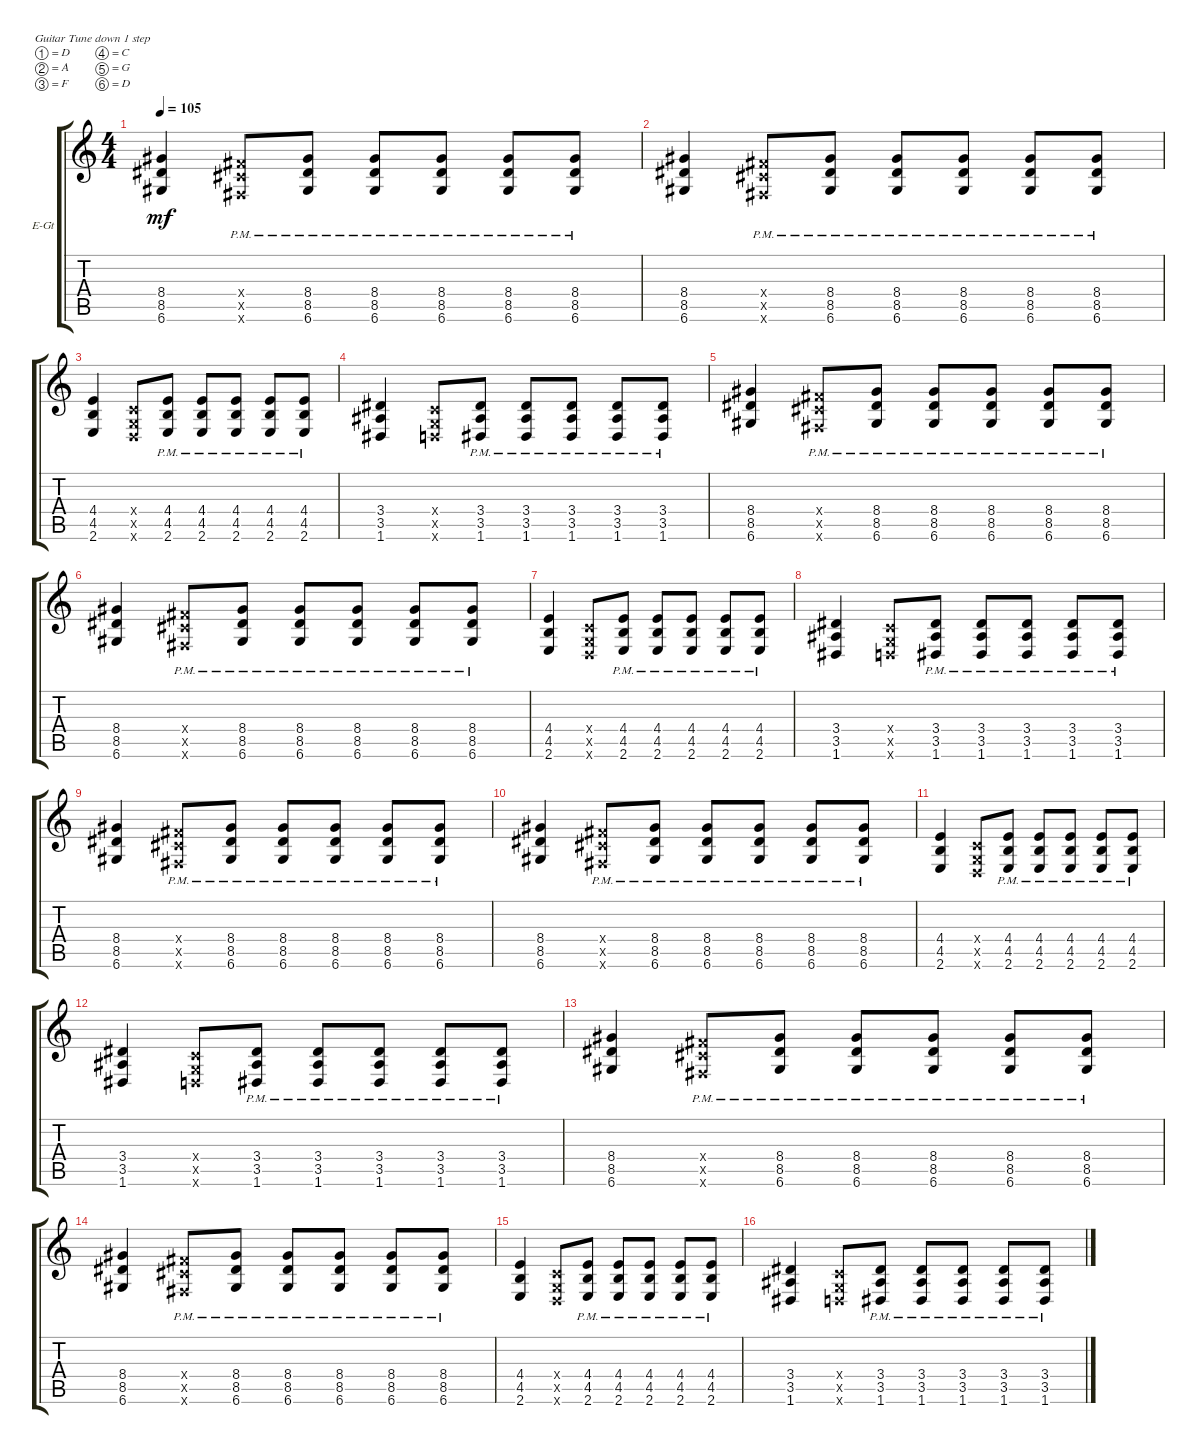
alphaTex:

\bracketExtendMode groupsimilarinstruments
\firstSystemTrackNameOrientation horizontal
\otherSystemsTrackNameOrientation horizontal
\track ("Electric Guitar" "E-Gt") {instrument distortionguitar}
\staff {score tabs}
\tuning (D4 A3 F3 C3 G2 D2)
\ts (4 4)
\tempo 105
\clef g2
\ks c
(8.4 8.5 6.6).4{dy mf} (6.4{x} 6.5{pm x} 4.6{x}).8 (8.4{pm} 8.5{pm} 6.6{pm}).8 (8.4{pm} 8.5{pm} 6.6{pm}).8 (8.4{pm} 8.5{pm} 6.6{pm}).8 (8.4{pm} 8.5{pm} 6.6{pm}).8 (8.4{pm} 8.5{pm} 6.6{pm}).8 |
(8.4 8.5 6.6).4 (6.4{x} 6.5{pm x} 4.6{x}).8 (8.4{pm} 8.5{pm} 6.6{pm}).8 (8.4{pm} 8.5{pm} 6.6{pm}).8 (8.4{pm} 8.5{pm} 6.6{pm}).8 (8.4{pm} 8.5{pm} 6.6{pm}).8 (8.4{pm} 8.5{pm} 6.6{pm}).8 |
(4.4 4.5 2.6).4 (0.4{x} 0.5{x} 0.6{x}).8 (4.4{pm} 4.5{pm} 2.6{pm}).8 (4.4{pm} 4.5{pm} 2.6{pm}).8 (4.4{pm} 4.5{pm} 2.6{pm}).8 (4.4{pm} 4.5{pm} 2.6{pm}).8 (4.4{pm} 4.5{pm} 2.6{pm}).8 |
(3.4 3.5 1.6).4 (0.4{x} 0.5{x} 0.6{x}).8 (3.4{pm} 3.5{pm} 1.6{pm}).8 (3.4{pm} 3.5{pm} 1.6{pm}).8 (3.4{pm} 3.5{pm} 1.6{pm}).8 (3.4{pm} 3.5{pm} 1.6{pm}).8 (3.4{pm} 3.5{pm} 1.6{pm}).8 |
(8.4 8.5 6.6).4 (6.4{x} 6.5{pm x} 4.6{x}).8 (8.4{pm} 8.5{pm} 6.6{pm}).8 (8.4{pm} 8.5{pm} 6.6{pm}).8 (8.4{pm} 8.5{pm} 6.6{pm}).8 (8.4{pm} 8.5{pm} 6.6{pm}).8 (8.4{pm} 8.5{pm} 6.6{pm}).8 |
(8.4 8.5 6.6).4 (6.4{x} 6.5{pm x} 4.6{x}).8 (8.4{pm} 8.5{pm} 6.6{pm}).8 (8.4{pm} 8.5{pm} 6.6{pm}).8 (8.4{pm} 8.5{pm} 6.6{pm}).8 (8.4{pm} 8.5{pm} 6.6{pm}).8 (8.4{pm} 8.5{pm} 6.6{pm}).8 |
(4.4 4.5 2.6).4 (0.4{x} 0.5{x} 0.6{x}).8 (4.4{pm} 4.5{pm} 2.6{pm}).8 (4.4{pm} 4.5{pm} 2.6{pm}).8 (4.4{pm} 4.5{pm} 2.6{pm}).8 (4.4{pm} 4.5{pm} 2.6{pm}).8 (4.4{pm} 4.5{pm} 2.6{pm}).8 |
(3.4 3.5 1.6).4 (0.4{x} 0.5{x} 0.6{x}).8 (3.4{pm} 3.5{pm} 1.6{pm}).8 (3.4{pm} 3.5{pm} 1.6{pm}).8 (3.4{pm} 3.5{pm} 1.6{pm}).8 (3.4{pm} 3.5{pm} 1.6{pm}).8 (3.4{pm} 3.5{pm} 1.6{pm}).8 |
(8.4 8.5 6.6).4 (6.4{x} 6.5{pm x} 4.6{x}).8 (8.4{pm} 8.5{pm} 6.6{pm}).8 (8.4{pm} 8.5{pm} 6.6{pm}).8 (8.4{pm} 8.5{pm} 6.6{pm}).8 (8.4{pm} 8.5{pm} 6.6{pm}).8 (8.4{pm} 8.5{pm} 6.6{pm}).8 |
(8.4 8.5 6.6).4 (6.4{x} 6.5{pm x} 4.6{x}).8 (8.4{pm} 8.5{pm} 6.6{pm}).8 (8.4{pm} 8.5{pm} 6.6{pm}).8 (8.4{pm} 8.5{pm} 6.6{pm}).8 (8.4{pm} 8.5{pm} 6.6{pm}).8 (8.4{pm} 8.5{pm} 6.6{pm}).8 |
(4.4 4.5 2.6).4 (0.4{x} 0.5{x} 0.6{x}).8 (4.4{pm} 4.5{pm} 2.6{pm}).8 (4.4{pm} 4.5{pm} 2.6{pm}).8 (4.4{pm} 4.5{pm} 2.6{pm}).8 (4.4{pm} 4.5{pm} 2.6{pm}).8 (4.4{pm} 4.5{pm} 2.6{pm}).8 |
(3.4 3.5 1.6).4 (0.4{x} 0.5{x} 0.6{x}).8 (3.4{pm} 3.5{pm} 1.6{pm}).8 (3.4{pm} 3.5{pm} 1.6{pm}).8 (3.4{pm} 3.5{pm} 1.6{pm}).8 (3.4{pm} 3.5{pm} 1.6{pm}).8 (3.4{pm} 3.5{pm} 1.6{pm}).8 |
(8.4 8.5 6.6).4 (6.4{x} 6.5{pm x} 4.6{x}).8 (8.4{pm} 8.5{pm} 6.6{pm}).8 (8.4{pm} 8.5{pm} 6.6{pm}).8 (8.4{pm} 8.5{pm} 6.6{pm}).8 (8.4{pm} 8.5{pm} 6.6{pm}).8 (8.4{pm} 8.5{pm} 6.6{pm}).8 |
(8.4 8.5 6.6).4 (6.4{x} 6.5{pm x} 4.6{x}).8 (8.4{pm} 8.5{pm} 6.6{pm}).8 (8.4{pm} 8.5{pm} 6.6{pm}).8 (8.4{pm} 8.5{pm} 6.6{pm}).8 (8.4{pm} 8.5{pm} 6.6{pm}).8 (8.4{pm} 8.5{pm} 6.6{pm}).8 |
(4.4 4.5 2.6).4 (0.4{x} 0.5{x} 0.6{x}).8 (4.4{pm} 4.5{pm} 2.6{pm}).8 (4.4{pm} 4.5{pm} 2.6{pm}).8 (4.4{pm} 4.5{pm} 2.6{pm}).8 (4.4{pm} 4.5{pm} 2.6{pm}).8 (4.4{pm} 4.5{pm} 2.6{pm}).8 |
(3.4 3.5 1.6).4 (0.4{x} 0.5{x} 0.6{x}).8 (3.4{pm} 3.5{pm} 1.6{pm}).8 (3.4{pm} 3.5{pm} 1.6{pm}).8 (3.4{pm} 3.5{pm} 1.6{pm}).8 (3.4{pm} 3.5{pm} 1.6{pm}).8 (3.4{pm} 3.5{pm} 1.6{pm}).8
